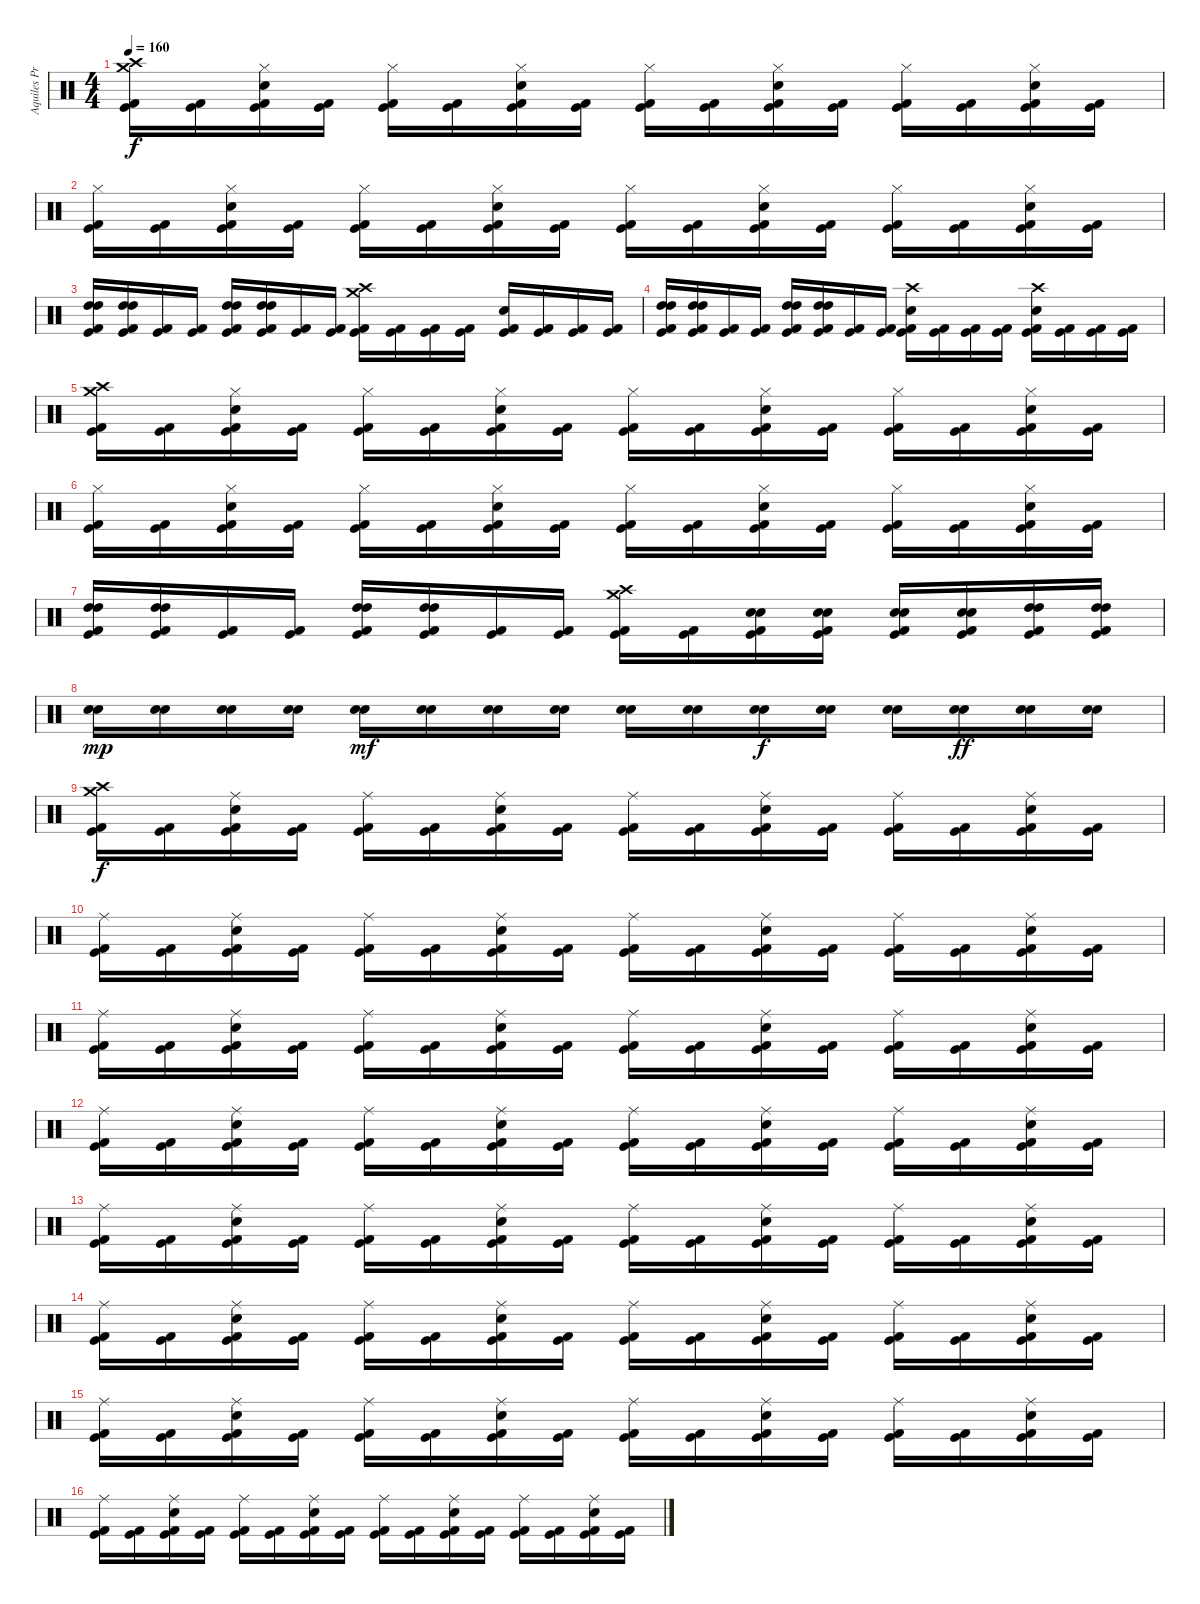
\track ("Aquiles Priester" "Aquiles Pr") {instrument percussion}
\staff {score}
\articulation defaults
\ts (4 4)
\tempo 160
\clef neutral
\ks c
("Crash medium (hit)" "Crash high (hit)" "Kick (hit) 2" "Kick (hit)").16{dy f} ("Kick (hit) 2" "Kick (hit)").16 ("Hi-Hat (closed)" "Electric Snare (hit)" "Kick (hit) 2" "Kick (hit)").16 ("Kick (hit) 2" "Kick (hit)").16 ("Hi-Hat (closed)" "Kick (hit) 2" "Kick (hit)").16 ("Kick (hit) 2" "Kick (hit)").16 ("Hi-Hat (closed)" "Electric Snare (hit)" "Kick (hit) 2" "Kick (hit)").16 ("Kick (hit) 2" "Kick (hit)").16 ("Hi-Hat (closed)" "Kick (hit) 2" "Kick (hit)").16 ("Kick (hit) 2" "Kick (hit)").16 ("Hi-Hat (closed)" "Electric Snare (hit)" "Kick (hit) 2" "Kick (hit)").16 ("Kick (hit) 2" "Kick (hit)").16 ("Hi-Hat (closed)" "Kick (hit) 2" "Kick (hit)").16 ("Kick (hit) 2" "Kick (hit)").16 ("Hi-Hat (closed)" "Electric Snare (hit)" "Kick (hit) 2" "Kick (hit)").16 ("Kick (hit) 2" "Kick (hit)").16 |
("Hi-Hat (closed)" "Kick (hit) 2" "Kick (hit)").16 ("Kick (hit) 2" "Kick (hit)").16 ("Hi-Hat (closed)" "Electric Snare (hit)" "Kick (hit) 2" "Kick (hit)").16 ("Kick (hit) 2" "Kick (hit)").16 ("Hi-Hat (closed)" "Kick (hit) 2" "Kick (hit)").16 ("Kick (hit) 2" "Kick (hit)").16 ("Hi-Hat (closed)" "Electric Snare (hit)" "Kick (hit) 2" "Kick (hit)").16 ("Kick (hit) 2" "Kick (hit)").16 ("Hi-Hat (closed)" "Kick (hit) 2" "Kick (hit)").16 ("Kick (hit) 2" "Kick (hit)").16 ("Hi-Hat (closed)" "Electric Snare (hit)" "Kick (hit) 2" "Kick (hit)").16 ("Kick (hit) 2" "Kick (hit)").16 ("Hi-Hat (closed)" "Kick (hit) 2" "Kick (hit)").16 ("Kick (hit) 2" "Kick (hit)").16 ("Hi-Hat (closed)" "Electric Snare (hit)" "Kick (hit) 2" "Kick (hit)").16 ("Kick (hit) 2" "Kick (hit)").16 |
("High Tom (hit)" "High Tom (hit)" "Kick (hit) 2" "Kick (hit)").16 ("High Tom (hit)" "High Tom (hit)" "Kick (hit) 2" "Kick (hit)").16 ("Kick (hit) 2" "Kick (hit)").16 ("Kick (hit) 2" "Kick (hit)").16 ("High Tom (hit)" "High Tom (hit)" "Kick (hit) 2" "Kick (hit)").16 ("High Tom (hit)" "High Tom (hit)" "Kick (hit) 2" "Kick (hit)").16 ("Kick (hit) 2" "Kick (hit)").16 ("Kick (hit) 2" "Kick (hit)").16 ("Crash medium (hit)" "Crash high (hit)" "Kick (hit) 2" "Kick (hit)").16 ("Kick (hit) 2" "Kick (hit)").16 ("Kick (hit) 2" "Kick (hit)").16 ("Kick (hit) 2" "Kick (hit)").16 ("Electric Snare (hit)" "Kick (hit) 2" "Kick (hit)").16 ("Kick (hit) 2" "Kick (hit)").16 ("Kick (hit) 2" "Kick (hit)").16 ("Kick (hit) 2" "Kick (hit)").16 |
("High Tom (hit)" "High Tom (hit)" "Kick (hit) 2" "Kick (hit)").16 ("High Tom (hit)" "High Tom (hit)" "Kick (hit) 2" "Kick (hit)").16 ("Kick (hit) 2" "Kick (hit)").16 ("Kick (hit) 2" "Kick (hit)").16 ("High Tom (hit)" "High Tom (hit)" "Kick (hit) 2" "Kick (hit)").16 ("High Tom (hit)" "High Tom (hit)" "Kick (hit) 2" "Kick (hit)").16 ("Kick (hit) 2" "Kick (hit)").16 ("Kick (hit) 2" "Kick (hit)").16 ("Electric Snare (hit)" "Crash high (hit)" "Kick (hit) 2" "Kick (hit)").16 ("Kick (hit) 2" "Kick (hit)").16 ("Kick (hit) 2" "Kick (hit)").16 ("Kick (hit) 2" "Kick (hit)").16 ("Crash high (hit)" "Electric Snare (hit)" "Kick (hit) 2" "Kick (hit)").16 ("Kick (hit) 2" "Kick (hit)").16 ("Kick (hit) 2" "Kick (hit)").16 ("Kick (hit) 2" "Kick (hit)").16 |
("Crash medium (hit)" "Crash high (hit)" "Kick (hit) 2" "Kick (hit)").16 ("Kick (hit) 2" "Kick (hit)").16 ("Hi-Hat (closed)" "Electric Snare (hit)" "Kick (hit) 2" "Kick (hit)").16 ("Kick (hit) 2" "Kick (hit)").16 ("Hi-Hat (closed)" "Kick (hit) 2" "Kick (hit)").16 ("Kick (hit) 2" "Kick (hit)").16 ("Hi-Hat (closed)" "Electric Snare (hit)" "Kick (hit) 2" "Kick (hit)").16 ("Kick (hit) 2" "Kick (hit)").16 ("Hi-Hat (closed)" "Kick (hit) 2" "Kick (hit)").16 ("Kick (hit) 2" "Kick (hit)").16 ("Hi-Hat (closed)" "Electric Snare (hit)" "Kick (hit) 2" "Kick (hit)").16 ("Kick (hit) 2" "Kick (hit)").16 ("Hi-Hat (closed)" "Kick (hit) 2" "Kick (hit)").16 ("Kick (hit) 2" "Kick (hit)").16 ("Hi-Hat (closed)" "Electric Snare (hit)" "Kick (hit) 2" "Kick (hit)").16 ("Kick (hit) 2" "Kick (hit)").16 |
("Hi-Hat (closed)" "Kick (hit) 2" "Kick (hit)").16 ("Kick (hit) 2" "Kick (hit)").16 ("Hi-Hat (closed)" "Electric Snare (hit)" "Kick (hit) 2" "Kick (hit)").16 ("Kick (hit) 2" "Kick (hit)").16 ("Hi-Hat (closed)" "Kick (hit) 2" "Kick (hit)").16 ("Kick (hit) 2" "Kick (hit)").16 ("Hi-Hat (closed)" "Electric Snare (hit)" "Kick (hit) 2" "Kick (hit)").16 ("Kick (hit) 2" "Kick (hit)").16 ("Hi-Hat (closed)" "Kick (hit) 2" "Kick (hit)").16 ("Kick (hit) 2" "Kick (hit)").16 ("Hi-Hat (closed)" "Electric Snare (hit)" "Kick (hit) 2" "Kick (hit)").16 ("Kick (hit) 2" "Kick (hit)").16 ("Hi-Hat (closed)" "Kick (hit) 2" "Kick (hit)").16 ("Kick (hit) 2" "Kick (hit)").16 ("Hi-Hat (closed)" "Electric Snare (hit)" "Kick (hit) 2" "Kick (hit)").16 ("Kick (hit) 2" "Kick (hit)").16 |
("High Tom (hit)" "High Tom (hit)" "Kick (hit) 2" "Kick (hit)").16 ("High Tom (hit)" "High Tom (hit)" "Kick (hit) 2" "Kick (hit)").16 ("Kick (hit) 2" "Kick (hit)").16 ("Kick (hit) 2" "Kick (hit)").16 ("High Tom (hit)" "High Tom (hit)" "Kick (hit) 2" "Kick (hit)").16 ("High Tom (hit)" "High Tom (hit)" "Kick (hit) 2" "Kick (hit)").16 ("Kick (hit) 2" "Kick (hit)").16 ("Kick (hit) 2" "Kick (hit)").16 ("Crash medium (hit)" "Crash high (hit)" "Kick (hit) 2" "Kick (hit)").16 ("Kick (hit) 2" "Kick (hit)").16 ("Snare (hit) 2" "Electric Snare (hit)" "Kick (hit) 2" "Kick (hit)").16 ("Snare (hit) 2" "Electric Snare (hit)" "Kick (hit) 2" "Kick (hit)").16 ("Snare (hit) 2" "Electric Snare (hit)" "Kick (hit) 2" "Kick (hit)").16 ("Snare (hit) 2" "Electric Snare (hit)" "Kick (hit) 2" "Kick (hit)").16 ("High Tom (hit)" "High Tom (hit)" "Kick (hit) 2" "Kick (hit)").16 ("High Tom (hit)" "High Tom (hit)" "Kick (hit) 2" "Kick (hit)").16 |
("Electric Snare (hit)" "Snare (hit) 2").16{dy mp} ("Electric Snare (hit)" "Snare (hit) 2").16 ("Electric Snare (hit)" "Snare (hit) 2").16 ("Electric Snare (hit)" "Snare (hit) 2").16 ("Electric Snare (hit)" "Snare (hit) 2").16{dy mf} ("Electric Snare (hit)" "Snare (hit) 2").16 ("Electric Snare (hit)" "Snare (hit) 2").16 ("Electric Snare (hit)" "Snare (hit) 2").16 ("Electric Snare (hit)" "Snare (hit) 2").16 ("Electric Snare (hit)" "Snare (hit) 2").16 ("Electric Snare (hit)" "Snare (hit) 2").16{dy f} ("Electric Snare (hit)" "Snare (hit) 2").16 ("Electric Snare (hit)" "Snare (hit) 2").16 ("Electric Snare (hit)" "Snare (hit) 2").16{dy ff} ("Electric Snare (hit)" "Snare (hit) 2").16 ("Electric Snare (hit)" "Snare (hit) 2").16 |
("Crash medium (hit)" "Crash high (hit)" "Kick (hit) 2" "Kick (hit)").16{dy f} ("Kick (hit) 2" "Kick (hit)").16 ("Ride (middle)" "Electric Snare (hit)" "Kick (hit) 2" "Kick (hit)").16 ("Kick (hit) 2" "Kick (hit)").16 ("Ride (middle)" "Kick (hit) 2" "Kick (hit)").16 ("Kick (hit) 2" "Kick (hit)").16 ("Ride (middle)" "Electric Snare (hit)" "Kick (hit) 2" "Kick (hit)").16 ("Kick (hit) 2" "Kick (hit)").16 ("Ride (middle)" "Kick (hit) 2" "Kick (hit)").16 ("Kick (hit) 2" "Kick (hit)").16 ("Ride (middle)" "Electric Snare (hit)" "Kick (hit) 2" "Kick (hit)").16 ("Kick (hit) 2" "Kick (hit)").16 ("Ride (middle)" "Kick (hit) 2" "Kick (hit)").16 ("Kick (hit) 2" "Kick (hit)").16 ("Ride (middle)" "Electric Snare (hit)" "Kick (hit) 2" "Kick (hit)").16 ("Kick (hit) 2" "Kick (hit)").16 |
("Ride (middle)" "Kick (hit) 2" "Kick (hit)").16 ("Kick (hit) 2" "Kick (hit)").16 ("Ride (middle)" "Electric Snare (hit)" "Kick (hit) 2" "Kick (hit)").16 ("Kick (hit) 2" "Kick (hit)").16 ("Ride (middle)" "Kick (hit) 2" "Kick (hit)").16 ("Kick (hit) 2" "Kick (hit)").16 ("Ride (middle)" "Electric Snare (hit)" "Kick (hit) 2" "Kick (hit)").16 ("Kick (hit) 2" "Kick (hit)").16 ("Ride (middle)" "Kick (hit) 2" "Kick (hit)").16 ("Kick (hit) 2" "Kick (hit)").16 ("Ride (middle)" "Electric Snare (hit)" "Kick (hit) 2" "Kick (hit)").16 ("Kick (hit) 2" "Kick (hit)").16 ("Ride (middle)" "Kick (hit) 2" "Kick (hit)").16 ("Kick (hit) 2" "Kick (hit)").16 ("Ride (middle)" "Electric Snare (hit)" "Kick (hit) 2" "Kick (hit)").16 ("Kick (hit) 2" "Kick (hit)").16 |
("Ride (middle)" "Kick (hit) 2" "Kick (hit)").16 ("Kick (hit) 2" "Kick (hit)").16 ("Ride (middle)" "Electric Snare (hit)" "Kick (hit) 2" "Kick (hit)").16 ("Kick (hit) 2" "Kick (hit)").16 ("Ride (middle)" "Kick (hit) 2" "Kick (hit)").16 ("Kick (hit) 2" "Kick (hit)").16 ("Ride (middle)" "Electric Snare (hit)" "Kick (hit) 2" "Kick (hit)").16 ("Kick (hit) 2" "Kick (hit)").16 ("Ride (middle)" "Kick (hit) 2" "Kick (hit)").16 ("Kick (hit) 2" "Kick (hit)").16 ("Ride (middle)" "Electric Snare (hit)" "Kick (hit) 2" "Kick (hit)").16 ("Kick (hit) 2" "Kick (hit)").16 ("Ride (middle)" "Kick (hit) 2" "Kick (hit)").16 ("Kick (hit) 2" "Kick (hit)").16 ("Ride (middle)" "Electric Snare (hit)" "Kick (hit) 2" "Kick (hit)").16 ("Kick (hit) 2" "Kick (hit)").16 |
("Ride (middle)" "Kick (hit) 2" "Kick (hit)").16 ("Kick (hit) 2" "Kick (hit)").16 ("Ride (middle)" "Electric Snare (hit)" "Kick (hit) 2" "Kick (hit)").16 ("Kick (hit) 2" "Kick (hit)").16 ("Ride (middle)" "Kick (hit) 2" "Kick (hit)").16 ("Kick (hit) 2" "Kick (hit)").16 ("Ride (middle)" "Electric Snare (hit)" "Kick (hit) 2" "Kick (hit)").16 ("Kick (hit) 2" "Kick (hit)").16 ("Ride (middle)" "Kick (hit) 2" "Kick (hit)").16 ("Kick (hit) 2" "Kick (hit)").16 ("Ride (middle)" "Electric Snare (hit)" "Kick (hit) 2" "Kick (hit)").16 ("Kick (hit) 2" "Kick (hit)").16 ("Ride (middle)" "Kick (hit) 2" "Kick (hit)").16 ("Kick (hit) 2" "Kick (hit)").16 ("Ride (middle)" "Electric Snare (hit)" "Kick (hit) 2" "Kick (hit)").16 ("Kick (hit) 2" "Kick (hit)").16 |
("Ride (middle)" "Kick (hit) 2" "Kick (hit)").16 ("Kick (hit) 2" "Kick (hit)").16 ("Ride (middle)" "Electric Snare (hit)" "Kick (hit) 2" "Kick (hit)").16 ("Kick (hit) 2" "Kick (hit)").16 ("Ride (middle)" "Kick (hit) 2" "Kick (hit)").16 ("Kick (hit) 2" "Kick (hit)").16 ("Ride (middle)" "Electric Snare (hit)" "Kick (hit) 2" "Kick (hit)").16 ("Kick (hit) 2" "Kick (hit)").16 ("Ride (middle)" "Kick (hit) 2" "Kick (hit)").16 ("Kick (hit) 2" "Kick (hit)").16 ("Ride (middle)" "Electric Snare (hit)" "Kick (hit) 2" "Kick (hit)").16 ("Kick (hit) 2" "Kick (hit)").16 ("Ride (middle)" "Kick (hit) 2" "Kick (hit)").16 ("Kick (hit) 2" "Kick (hit)").16 ("Ride (middle)" "Electric Snare (hit)" "Kick (hit) 2" "Kick (hit)").16 ("Kick (hit) 2" "Kick (hit)").16 |
("Ride (middle)" "Kick (hit) 2" "Kick (hit)").16 ("Kick (hit) 2" "Kick (hit)").16 ("Ride (middle)" "Electric Snare (hit)" "Kick (hit) 2" "Kick (hit)").16 ("Kick (hit) 2" "Kick (hit)").16 ("Ride (middle)" "Kick (hit) 2" "Kick (hit)").16 ("Kick (hit) 2" "Kick (hit)").16 ("Ride (middle)" "Electric Snare (hit)" "Kick (hit) 2" "Kick (hit)").16 ("Kick (hit) 2" "Kick (hit)").16 ("Ride (middle)" "Kick (hit) 2" "Kick (hit)").16 ("Kick (hit) 2" "Kick (hit)").16 ("Ride (middle)" "Electric Snare (hit)" "Kick (hit) 2" "Kick (hit)").16 ("Kick (hit) 2" "Kick (hit)").16 ("Ride (middle)" "Kick (hit) 2" "Kick (hit)").16 ("Kick (hit) 2" "Kick (hit)").16 ("Ride (middle)" "Electric Snare (hit)" "Kick (hit) 2" "Kick (hit)").16 ("Kick (hit) 2" "Kick (hit)").16 |
("Ride (middle)" "Kick (hit) 2" "Kick (hit)").16 ("Kick (hit) 2" "Kick (hit)").16 ("Ride (middle)" "Electric Snare (hit)" "Kick (hit) 2" "Kick (hit)").16 ("Kick (hit) 2" "Kick (hit)").16 ("Ride (middle)" "Kick (hit) 2" "Kick (hit)").16 ("Kick (hit) 2" "Kick (hit)").16 ("Ride (middle)" "Electric Snare (hit)" "Kick (hit) 2" "Kick (hit)").16 ("Kick (hit) 2" "Kick (hit)").16 ("Ride (middle)" "Kick (hit) 2" "Kick (hit)").16 ("Kick (hit) 2" "Kick (hit)").16 ("Ride (middle)" "Electric Snare (hit)" "Kick (hit) 2" "Kick (hit)").16 ("Kick (hit) 2" "Kick (hit)").16 ("Ride (middle)" "Kick (hit) 2" "Kick (hit)").16 ("Kick (hit) 2" "Kick (hit)").16 ("Ride (middle)" "Electric Snare (hit)" "Kick (hit) 2" "Kick (hit)").16 ("Kick (hit) 2" "Kick (hit)").16 |
("Ride (middle)" "Kick (hit) 2" "Kick (hit)").16 ("Kick (hit) 2" "Kick (hit)").16 ("Ride (middle)" "Electric Snare (hit)" "Kick (hit) 2" "Kick (hit)").16 ("Kick (hit) 2" "Kick (hit)").16 ("Ride (middle)" "Kick (hit) 2" "Kick (hit)").16 ("Kick (hit) 2" "Kick (hit)").16 ("Ride (middle)" "Electric Snare (hit)" "Kick (hit) 2" "Kick (hit)").16 ("Kick (hit) 2" "Kick (hit)").16 ("Ride (middle)" "Kick (hit) 2" "Kick (hit)").16 ("Kick (hit) 2" "Kick (hit)").16 ("Ride (middle)" "Electric Snare (hit)" "Kick (hit) 2" "Kick (hit)").16 ("Kick (hit) 2" "Kick (hit)").16 ("Ride (middle)" "Kick (hit) 2" "Kick (hit)").16 ("Kick (hit) 2" "Kick (hit)").16 ("Ride (middle)" "Electric Snare (hit)" "Kick (hit) 2" "Kick (hit)").16 ("Kick (hit) 2" "Kick (hit)").16
